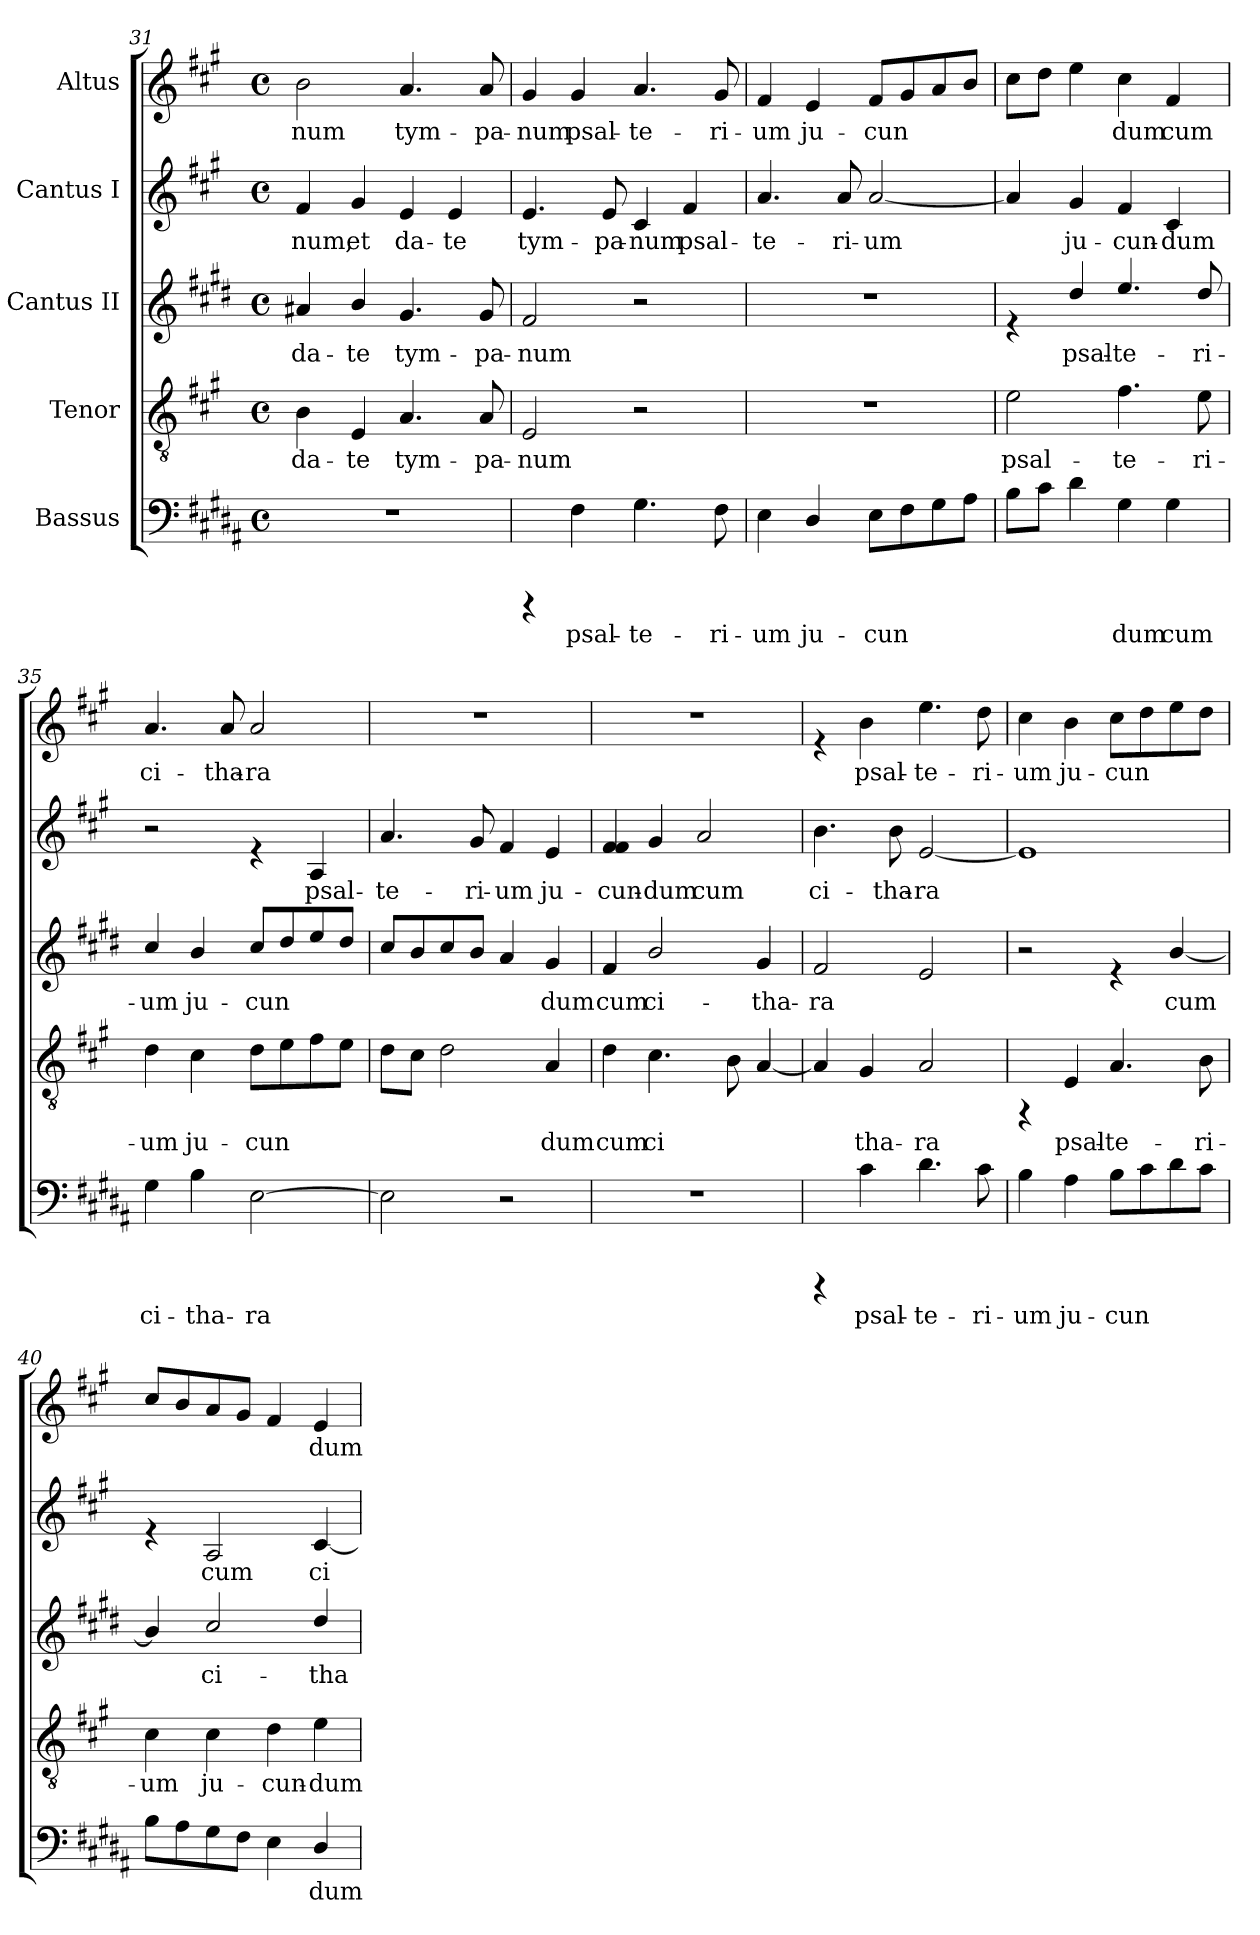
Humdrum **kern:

**kern	**text	**kern	**text	**kern	**text	**kern	**text	**kern	**text
*part5	*part5	*part4	*part4	*part3	*part3	*part2	*part2	*part1	*part1
*staff5	*staff5	*staff4	*staff4	*staff3	*staff3	*staff2	*staff2	*staff1	*staff1
*I"Bassus	*	*I"Tenor	*	*I"Cantus II	*	*I"Cantus I	*	*I"Altus	*
!!LO:LB:g=z
*clefF4	*	*clefGv2	*	*clefG2	*	*clefG2	*	*clefG2	*
*ITrd1c2	*	*	*	*ITrd4c7	*	*	*	*	*
*k[f#c#g#]	*	*k[f#c#g#]	*	*k[f#c#g#]	*	*k[f#c#g#]	*	*k[f#c#g#]	*
*A:	*	*A:	*	*A:	*	*A:	*	*A:	*
*M4/4	*	*M4/4	*	*M4/4	*	*M4/4	*	*M4/4	*
*met(c)	*	*met(c)	*	*met(c)	*	*met(c)	*	*met(c)	*
=31	=31	=31	=31	=31	=31	=31	=31	=31	=31
!	!	!	!LO:LY:b:cj	!	!LO:LY:b:cj	!	!LO:LY:b:cj	!	!LO:LY:b:cj
1r	.	4B\	da-	4d#X/	da-	4f#/	-num,	2b\	-num
!	!	!	!LO:LY:b:cj	!	!LO:LY:b:cj	!	!LO:LY:b:cj	!	!
.	.	4E/	-te	4e/	-te	4g#/	et	.	.
!	!	!	!LO:LY:b:cj	!	!LO:LY:b:cj	!	!LO:LY:b:cj	!	!LO:LY:b:cj
.	.	4.A/	tym-	4.c#/	tym-	4e/	da-	4.a/	tym-
!	!	!	!	!	!	!	!LO:LY:b:cj	!	!
.	.	.	.	.	.	4e/	-te	.	.
!	!	!	!LO:LY:b:cj	!	!LO:LY:b:cj	!	!	!	!LO:LY:b:cj
.	.	8A/	-pa-	8c#/	-pa-	.	.	8a/	-pa-
=32	=32	=32	=32	=32	=32	=32	=32	=32	=32
!	!	!	!LO:LY:b:cj	!	!LO:LY:b:cj	!	!LO:LY:b:cj	!	!LO:LY:b:cj
4rBBBB	.	2E/	-num	2B/	-num	4.e/	tym-	4g#/	-num
!	!LO:LY:b:cj	!	!	!	!	!	!	!	!LO:LY:b:cj
4E\	psal-	.	.	.	.	.	.	4g#/	psal-
!	!	!	!	!	!	!	!LO:LY:b:cj	!	!
.	.	.	.	.	.	8e/	-pa-	.	.
!	!LO:LY:b:cj	!	!	!	!	!	!LO:LY:b:cj	!	!LO:LY:b:cj
4.F#\	-te-	2r	.	2r	.	4c#/	-num	4.a/	-te-
!	!	!	!	!	!	!	!LO:LY:b:cj	!	!
.	.	.	.	.	.	4f#/	psal-	.	.
!	!LO:LY:b:cj	!	!	!	!	!	!	!	!LO:LY:b:cj
8E\	-ri-	.	.	.	.	.	.	8g#/	-ri-
=33	=33	=33	=33	=33	=33	=33	=33	=33	=33
!	!LO:LY:b:cj	!	!	!	!	!	!LO:LY:b:cj	!	!LO:LY:b:cj
4D\	-um	1r	.	1r	.	4.a/	-te-	4f#/	-um
!	!LO:LY:b:cj	!	!	!	!	!	!	!	!LO:LY:b:cj
4C#/	ju-	.	.	.	.	.	.	4e/	ju-
!	!	!	!	!	!	!	!LO:LY:b:cj	!	!
.	.	.	.	.	.	8a/	-ri-	.	.
!	!LO:LY:b:cj	!	!	!	!	!	!LO:LY:b:cj	!	!LO:LY:b:cj
8D\L	-cun	.	.	.	.	[<2a/	-um	8f#/L	-cun
!	!LO:LY:b:cj	!	!	!	!	!	!	!	!LO:LY:b:cj
8E\	-	.	.	.	.	.	.	8g#/	-
!	!LO:LY:b:cj	!	!	!	!	!	!	!	!LO:LY:b:cj
8F#\	--	.	.	.	.	.	.	8a/	--
!	!LO:LY:b:cj	!	!	!	!	!	!	!	!LO:LY:b:cj
8G#\J	--	.	.	.	.	.	.	8b/J	--
=34	=34	=34	=34	=34	=34	=34	=34	=34	=34
!	!LO:LY:b:cj	!	!LO:LY:b:cj	!	!	!	!	!	!LO:LY:b:cj
8A\L	--	2e\	psal-	4re	.	4a/]	.	8cc#\L	--
!	!LO:LY:b:cj	!	!	!	!	!	!	!	!LO:LY:b:cj
8B\J	--	.	.	.	.	.	.	8dd\J	--
!	!LO:LY:b:cj	!	!	!	!LO:LY:b:cj	!	!LO:LY:b:cj	!	!LO:LY:b:cj
4c#\	--	.	.	4g#/	psal-	4g#/	ju-	4ee\	--
!	!LO:LY:b:cj	!	!LO:LY:b:cj	!	!LO:LY:b:cj	!	!LO:LY:b:cj	!	!LO:LY:b:cj
4F#\	-dum	4.f#\	-te-	4.a/	-te-	4f#/	-cun-	4cc#\	-dum
!	!LO:LY:b:cj	!	!	!	!	!	!LO:LY:b:cj	!	!LO:LY:b:cj
4F#\	cum	.	.	.	.	4c#/	-dum	4f#/	cum
!	!	!	!LO:LY:b:cj	!	!LO:LY:b:cj	!	!	!	!
.	.	8e\	-ri-	8g#/	-ri-	.	.	.	.
=35	=35	=35	=35	=35	=35	=35	=35	=35	=35
!	!LO:LY:b:cj	!	!LO:LY:b:cj	!	!LO:LY:b:cj	!	!	!	!LO:LY:b:cj
4F#\	ci-	4d\	-um	4f#/	-um	2r	.	4.a/	ci-
!	!LO:LY:b:cj	!	!LO:LY:b:cj	!	!LO:LY:b:cj	!	!	!	!
4A\	-tha-	4c#\	ju-	4e/	ju-	.	.	.	.
!	!	!	!	!	!	!	!	!	!LO:LY:b:cj
.	.	.	.	.	.	.	.	8a/	-tha-
!	!LO:LY:b:cj	!	!LO:LY:b:cj	!	!LO:LY:b:cj	!	!	!	!LO:LY:b:cj
[>2D\	-ra	8d\L	-cun	8f#/L	-cun	4re	.	2a/	-ra
!	!	!	!LO:LY:b:cj	!	!LO:LY:b:cj	!	!	!	!
.	.	8e\	-	8g#/	-	.	.	.	.
!	!	!	!LO:LY:b:cj	!	!LO:LY:b:cj	!	!LO:LY:b:cj	!	!
.	.	8f#\	--	8a/	--	4A/	psal-	.	.
!	!	!	!LO:LY:b:cj	!	!LO:LY:b:cj	!	!	!	!
.	.	8e\J	--	8g#/J	--	.	.	.	.
!!LO:LB:g=z
=36	=36	=36	=36	=36	=36	=36	=36	=36	=36
!	!	!	!LO:LY:b:cj	!	!LO:LY:b:cj	!	!LO:LY:b:cj	!	!
2D\]	.	8d\L	--	8f#/L	--	4.a/	-te-	1r	.
!	!	!	!LO:LY:b:cj	!	!LO:LY:b:cj	!	!	!	!
.	.	8c#\J	--	8e/	--	.	.	.	.
!	!	!	!LO:LY:b:cj	!	!LO:LY:b:cj	!	!	!	!
.	.	2d\	--	8f#/	--	.	.	.	.
!	!	!	!	!	!LO:LY:b:cj	!	!LO:LY:b:cj	!	!
.	.	.	.	8e/J	--	8g#/	-ri-	.	.
!	!	!	!	!	!LO:LY:b:cj	!	!LO:LY:b:cj	!	!
2r	.	.	.	4d/	--	4f#/	-um	.	.
!	!	!	!LO:LY:b:cj	!	!LO:LY:b:cj	!	!LO:LY:b:cj	!	!
.	.	4A/	-dum	4c#/	-dum	4e/	ju-	.	.
=37	=37	=37	=37	=37	=37	=37	=37	=37	=37
!	!	!	!LO:LY:b:cj	!	!LO:LY:b:cj	!	!LO:LY:b:cj	!	!
1r	.	4d\	cum	4B/	cum	4f#/ 4f#/	-cun-	1r	.
!	!	!	!LO:LY:b:cj	!	!LO:LY:b:cj	!	!LO:LY:b:cj	!	!
.	.	4.c#\	ci	2e/	ci-	4g#/	-dum	.	.
!	!	!	!	!	!	!	!LO:LY:b:cj	!	!
.	.	.	.	.	.	2a/	cum	.	.
!	!	!	!LO:LY:b:cj	!	!	!	!	!	!
.	.	8B\	-	.	.	.	.	.	.
!	!	!	!LO:LY:b:cj	!	!LO:LY:b:cj	!	!	!	!
.	.	[<4A/	--	4c#/	-tha-	.	.	.	.
=38	=38	=38	=38	=38	=38	=38	=38	=38	=38
!	!	!	!	!	!LO:LY:b:cj	!	!LO:LY:b:cj	!	!
4rBBBB	.	4A/]	.	2B/	-ra	4.b\	ci-	4re	.
!	!LO:LY:b:cj	!	!LO:LY:b:cj	!	!	!	!	!	!LO:LY:b:cj
4B\	psal-	4G#/	-tha-	.	.	.	.	4b\	psal-
!	!	!	!	!	!	!	!LO:LY:b:cj	!	!
.	.	.	.	.	.	8b\	-tha-	.	.
!	!LO:LY:b:cj	!	!LO:LY:b:cj	!	!LO:LY:b:cj	!	!LO:LY:b:cj	!	!LO:LY:b:cj
4.c#\	-te-	2A/	-ra	2A/	-	[<2e/	-ra	4.ee\	-te-
!	!LO:LY:b:cj	!	!	!	!	!	!	!	!LO:LY:b:cj
8B\	-ri-	.	.	.	.	.	.	8dd\	-ri-
=39	=39	=39	=39	=39	=39	=39	=39	=39	=39
!	!LO:LY:b:cj	!	!	!	!	!	!	!	!LO:LY:b:cj
4A\	-um	4rEE	.	2r	.	1e]	.	4cc#\	-um
!	!LO:LY:b:cj	!	!LO:LY:b:cj	!	!	!	!	!	!LO:LY:b:cj
4G#\	ju-	4E/	psal-	.	.	.	.	4b\	ju-
!	!LO:LY:b:cj	!	!LO:LY:b:cj	!	!	!	!	!	!LO:LY:b:cj
8A\L	-cun	4.A/	-te-	4re	.	.	.	8cc#\L	-cun
!	!LO:LY:b:cj	!	!	!	!	!	!	!	!LO:LY:b:cj
8B\	-	.	.	.	.	.	.	8dd\	-
!	!LO:LY:b:cj	!	!	!	!LO:LY:b:cj	!	!	!	!LO:LY:b:cj
8c#\	--	.	.	[<4e/	-cum	.	.	8ee\	--
!	!LO:LY:b:cj	!	!LO:LY:b:cj	!	!	!	!	!	!LO:LY:b:cj
8B\J	--	8B\	-ri-	.	.	.	.	8dd\J	--
=40	=40	=40	=40	=40	=40	=40	=40	=40	=40
!	!LO:LY:b:cj	!	!LO:LY:b:cj	!	!	!	!	!	!LO:LY:b:cj
8A\L	--	4c#\	-um	4e/]	.	4re	.	8cc#/L	--
!	!LO:LY:b:cj	!	!	!	!	!	!	!	!LO:LY:b:cj
8G#\	--	.	.	.	.	.	.	8b/	--
!	!LO:LY:b:cj	!	!LO:LY:b:cj	!	!LO:LY:b:cj	!	!LO:LY:b:cj	!	!LO:LY:b:cj
8F#\	--	4c#\	ju-	2f#/	ci-	2A/	cum	8a/	--
!	!LO:LY:b:cj	!	!	!	!	!	!	!	!LO:LY:b:cj
8E\J	--	.	.	.	.	.	.	8g#/J	--
!	!LO:LY:b:cj	!	!LO:LY:b:cj	!	!	!	!	!	!LO:LY:b:cj
4D\	--	4d\	-cun-	.	.	.	.	4f#/	--
!	!LO:LY:b:cj	!	!LO:LY:b:cj	!	!LO:LY:b:cj	!	!LO:LY:b:cj	!	!LO:LY:b:cj
4C#/	-dum	4e\	-dum	4g#/	-tha-	[<4c#/	ci-	4e/	-dum
=	=	=	=	=	=	=	=	=	=
*-	*-	*-	*-	*-	*-	*-	*-	*-	*-
